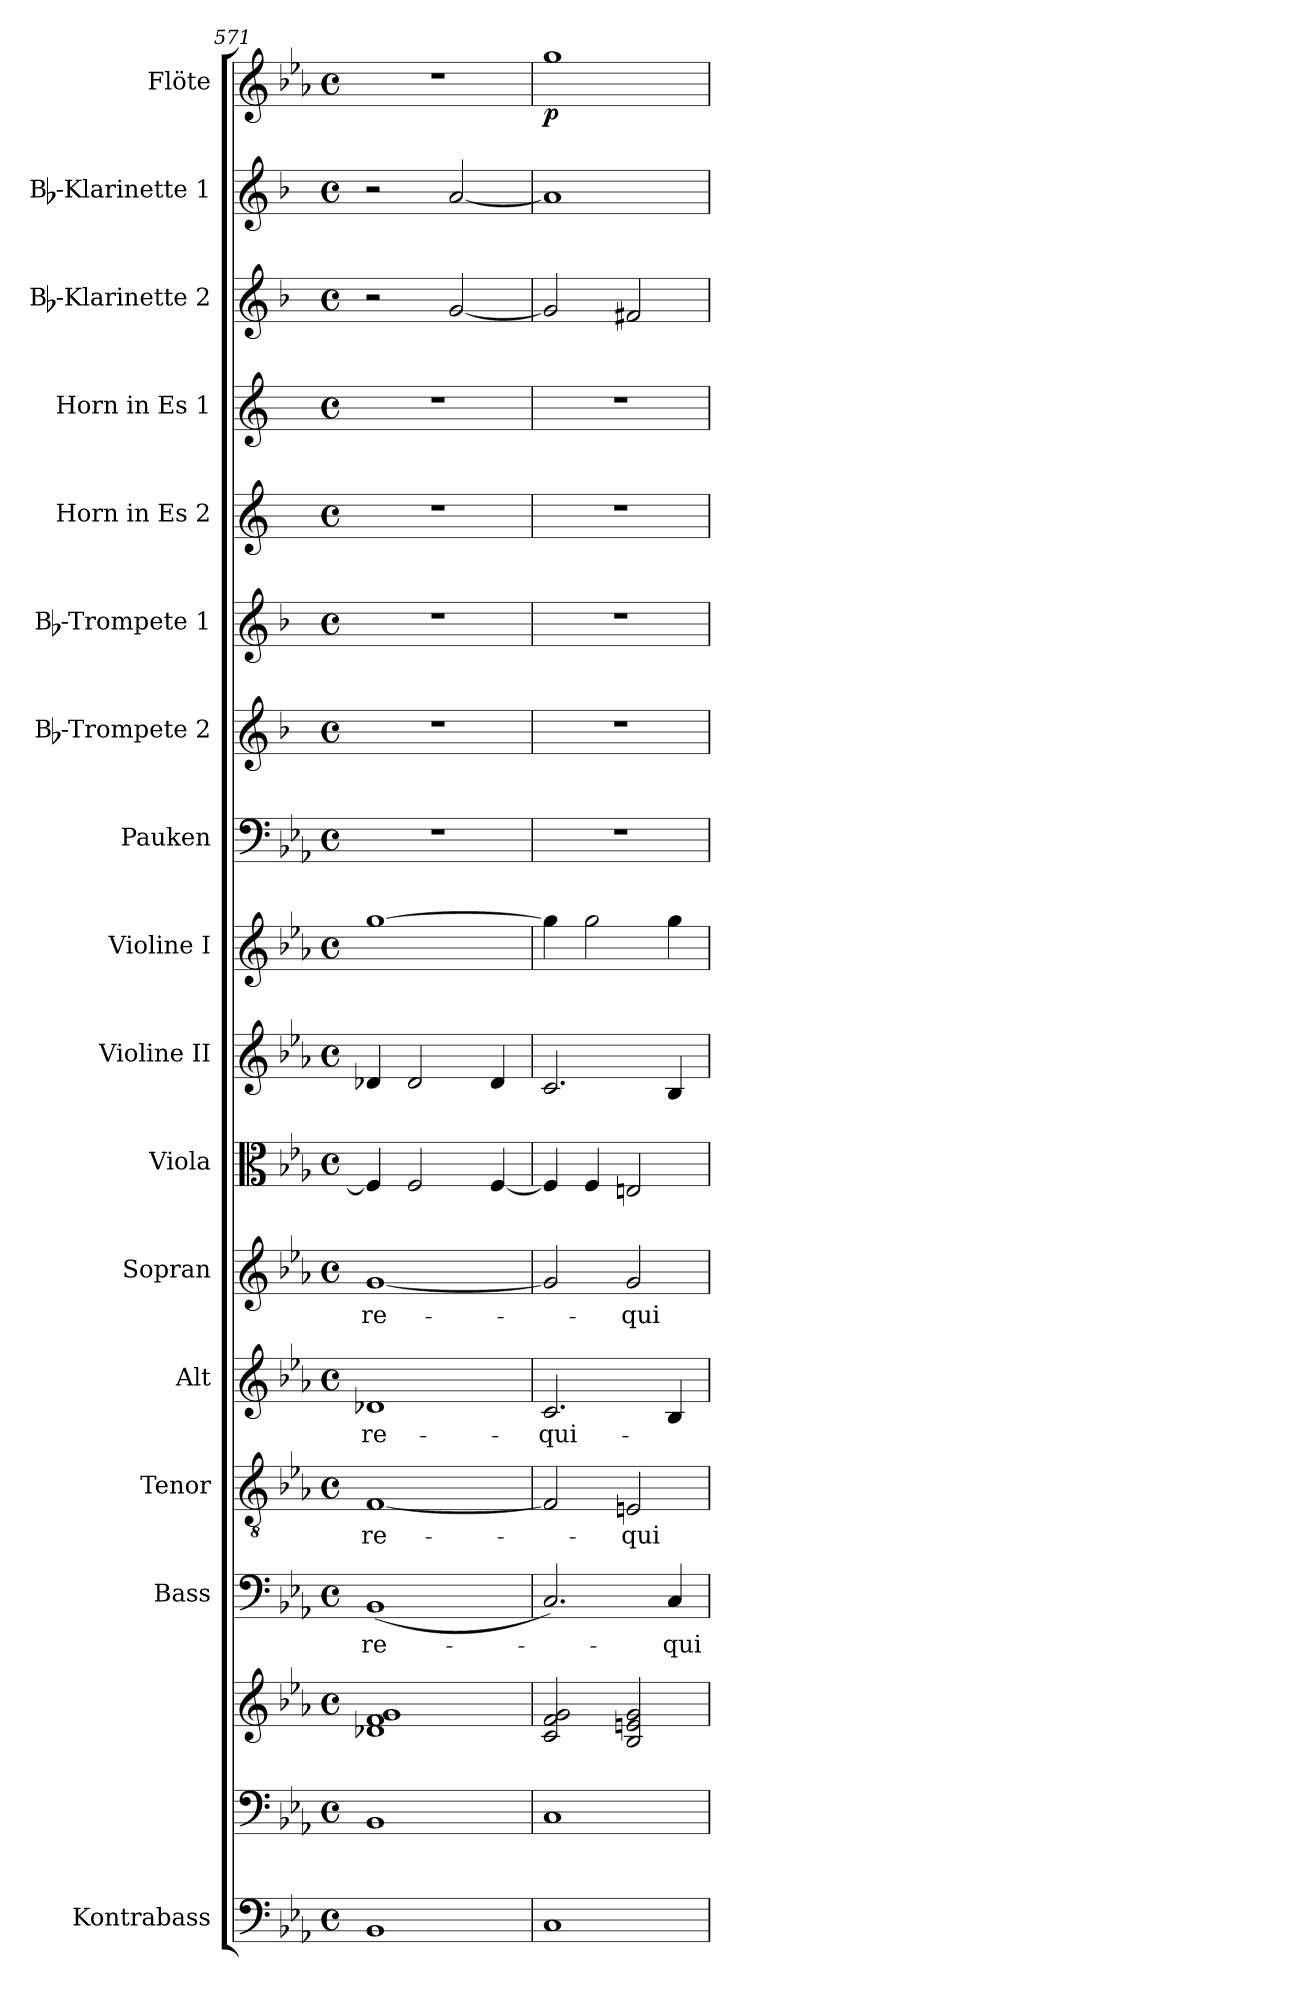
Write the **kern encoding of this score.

**kern	**kern	**kern	**kern	**text	**kern	**text	**kern	**text	**kern	**text	**kern	**kern	**kern	**kern	**kern	**kern	**kern	**kern	**kern	**kern	**kern	**dynam
*part17	*part16	*part16	*part15	*part15	*part14	*part14	*part13	*part13	*part12	*part12	*part11	*part10	*part9	*part8	*part7	*part6	*part5	*part4	*part3	*part2	*part1	*part1
*staff18	*staff17	*staff16	*staff15	*staff15	*staff14	*staff14	*staff13	*staff13	*staff12	*staff12	*staff11	*staff10	*staff9	*staff8	*staff7	*staff6	*staff5	*staff4	*staff3	*staff2	*staff1	*staff1
*I"Kontrabass	*	*	*I"Bass	*	*I"Tenor	*	*I"Alt	*	*I"Sopran	*	*I"Viola	*I"Violine II	*I"Violine I	*I"Pauken	*I"Bb-Trompete 2	*I"Bb-Trompete 1	*I"Horn in Es 2	*I"Horn in Es 1	*I"Bb-Klarinette 2	*I"Bb-Klarinette 1	*I"Flöte	*
*I'Kb.	*	*	*I'B.	*	*I'T.	*	*I'A.	*	*I'S.	*	*I'Vla.	*I'Vl. II	*I'Vl. I	*I'Pk.	*I'Bb Trp. 2	*I'Bb Trp. 1	*	*	*I'Bb Kl. 2	*I'Bb Kl. 1	*I'Fl.	*
!!LO:PB:g=z
*clefF4	*clefF4	*clefG2	*clefF4	*	*clefGv2	*	*clefG2	*	*clefG2	*	*clefC3	*clefG2	*clefG2	*clefF4	*clefG2	*clefG2	*clefG2	*clefG2	*clefG2	*clefG2	*clefG2	*
*ITrd7c12	*	*	*	*	*	*	*	*	*	*	*	*	*	*	*ITrd1c2	*ITrd1c2	*ITrd5c9	*ITrd5c9	*ITrd1c2	*ITrd1c2	*	*
*k[b-e-a-]	*k[b-e-a-]	*k[b-e-a-]	*k[b-e-a-]	*	*k[b-e-a-]	*	*k[b-e-a-]	*	*k[b-e-a-]	*	*k[b-e-a-]	*k[b-e-a-]	*k[b-e-a-]	*k[b-e-a-]	*k[b-e-a-]	*k[b-e-a-]	*k[b-e-a-]	*k[b-e-a-]	*k[b-e-a-]	*k[b-e-a-]	*k[b-e-a-]	*
*E-:	*E-:	*E-:	*E-:	*	*E-:	*	*E-:	*	*E-:	*	*E-:	*E-:	*E-:	*E-:	*E-:	*E-:	*E-:	*E-:	*E-:	*E-:	*E-:	*
*M4/4	*M4/4	*M4/4	*M4/4	*	*M4/4	*	*M4/4	*	*M4/4	*	*M4/4	*M4/4	*M4/4	*M4/4	*M4/4	*M4/4	*M4/4	*M4/4	*M4/4	*M4/4	*M4/4	*
*met(c)	*met(c)	*met(c)	*met(c)	*	*met(c)	*	*met(c)	*	*met(c)	*	*met(c)	*met(c)	*met(c)	*met(c)	*met(c)	*met(c)	*met(c)	*met(c)	*met(c)	*met(c)	*met(c)	*
=571	=571	=571	=571	=571	=571	=571	=571	=571	=571	=571	=571	=571	=571	=571	=571	=571	=571	=571	=571	=571	=571	=571
!	!	!	!	!LO:LY:b	!	!LO:LY:b	!	!LO:LY:b	!	!LO:LY:b	!	!	!	!	!	!	!	!	!	!	!	!
1BBB-	1BB-	1d-X 1f 1g	(<1BB-	re-	[1F	re-	1d-X	re-	[1g	re-	4F/]	4d-X/	[1gg	1r	1r	1r	1r	1r	2r	2r	1r	.
.	.	.	.	.	.	.	.	.	.	.	2F/	2d-/	.	.	.	.	.	.	.	.	.	.
.	.	.	.	.	.	.	.	.	.	.	.	.	.	.	.	.	.	.	[2f/	[2g/	.	.
.	.	.	.	.	.	.	.	.	.	.	[4F/	4d-/	.	.	.	.	.	.	.	.	.	.
=572	=572	=572	=572	=572	=572	=572	=572	=572	=572	=572	=572	=572	=572	=572	=572	=572	=572	=572	=572	=572	=572	=572
!	!	!	!	!	!	!	!	!LO:LY:b	!	!	!	!	!	!	!	!	!	!	!	!	!	!LO:DY:b
1CC	1C	2c/ 2f/ 2g/	2.C/)	.	2F/]	.	2.c/	-qui-	2g/]	.	4F/]	2.c/	4gg\]	1r	1r	1r	1r	1r	2f/]	1g]	1gg	p
.	.	.	.	.	.	.	.	.	.	.	4F/	.	2gg\	.	.	.	.	.	.	.	.	.
!	!	!	!	!	!	!LO:LY:b	!	!	!	!LO:LY:b	!	!	!	!	!	!	!	!	!	!	!	!
.	.	2B-/ 2en/ 2g/	.	.	2En/	-qui-	.	.	2g/	-qui-	2En/	.	.	.	.	.	.	.	2en/	.	.	.
!	!	!	!	!LO:LY:b	!	!	!	!	!	!	!	!	!	!	!	!	!	!	!	!	!	!
.	.	.	4C/	-qui-	.	.	4B-/	.	.	.	.	4B-/	4gg\	.	.	.	.	.	.	.	.	.
=	=	=	=	=	=	=	=	=	=	=	=	=	=	=	=	=	=	=	=	=	=	=
*-	*-	*-	*-	*-	*-	*-	*-	*-	*-	*-	*-	*-	*-	*-	*-	*-	*-	*-	*-	*-	*-	*-
